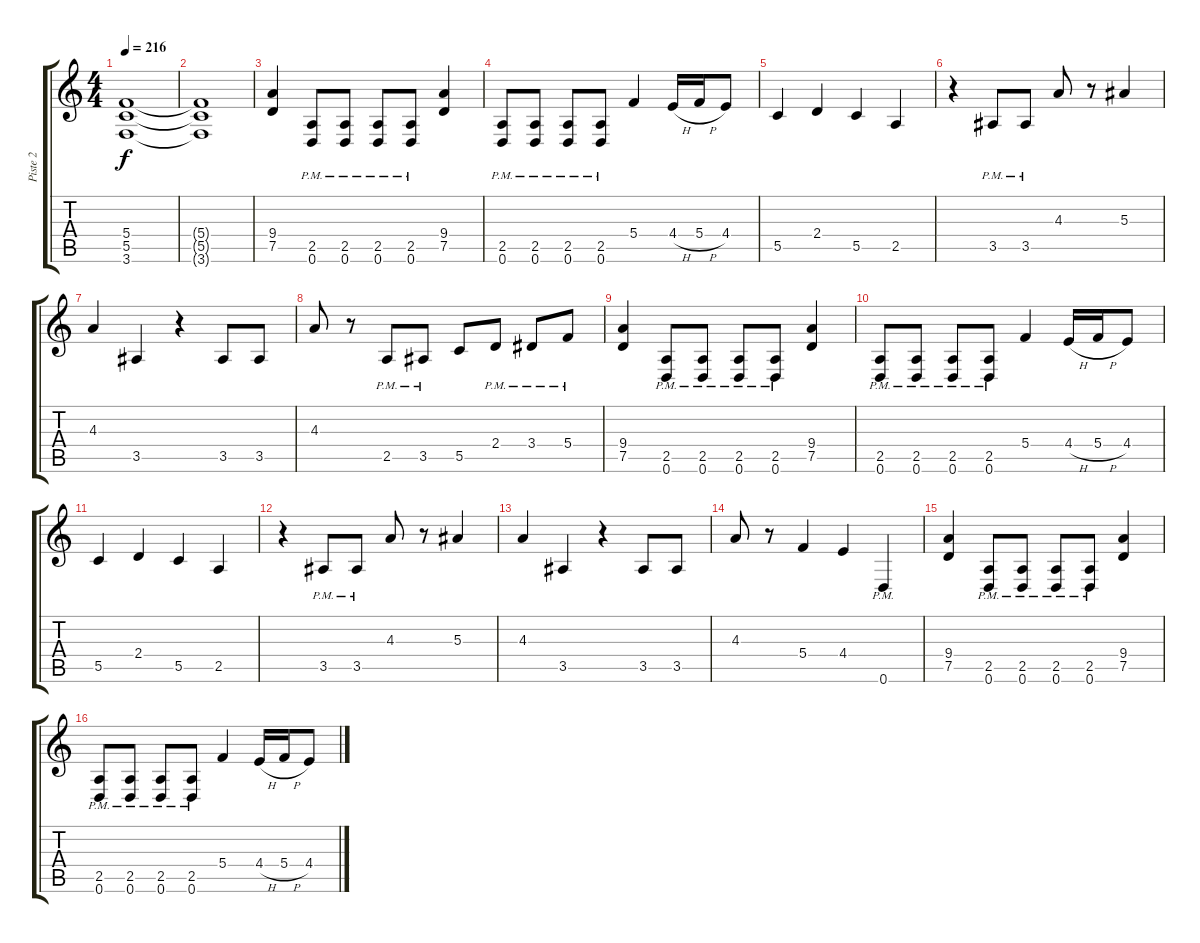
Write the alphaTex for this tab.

\track ("Piste 2" "Piste 2") {instrument overdrivenguitar}
\staff {score tabs}
\tuning (D4 A3 F3 C3 G2 D2) {hide}
\ts (4 4)
\tempo 216
\clef g2
\ks c
(5.4 5.5 3.6).1{dy f} |
(5.4{t} 5.5{t} 3.6{t}).1 |
(9.4 7.5).4 (2.5{pm} 0.6{pm}).8 (2.5{pm} 0.6{pm}).8 (2.5{pm} 0.6{pm}).8 (2.5{pm} 0.6{pm}).8 (9.4 7.5).4 |
(2.5{pm} 0.6{pm}).8 (2.5{pm} 0.6{pm}).8 (2.5{pm} 0.6{pm}).8 (2.5{pm} 0.6{pm}).8 5.4.4 4.4{h}.16 5.4{h}.16 4.4.8 |
5.5.4 2.4.4 5.5.4 2.5.4 |
r.4 3.5{pm}.8 3.5{pm}.8 4.3.8 r.8 5.3.4 |
4.3.4 3.5.4 r.4 3.5.8 3.5.8 |
4.3.8 r.8 2.5{pm}.8 3.5{pm}.8 5.5.8 2.4{pm}.8 3.4{pm}.8 5.4{pm}.8 |
(9.4 7.5).4 (2.5{pm} 0.6{pm}).8 (2.5{pm} 0.6{pm}).8 (2.5{pm} 0.6{pm}).8 (2.5{pm} 0.6{pm}).8 (9.4 7.5).4 |
(2.5{pm} 0.6{pm}).8 (2.5{pm} 0.6{pm}).8 (2.5{pm} 0.6{pm}).8 (2.5{pm} 0.6{pm}).8 5.4.4 4.4{h}.16 5.4{h}.16 4.4.8 |
5.5.4 2.4.4 5.5.4 2.5.4 |
r.4 3.5{pm}.8 3.5{pm}.8 4.3.8 r.8 5.3.4 |
4.3.4 3.5.4 r.4 3.5.8 3.5.8 |
4.3.8 r.8 5.4.4 4.4.4 0.6{pm}.4 |
(9.4 7.5).4 (2.5{pm} 0.6{pm}).8 (2.5{pm} 0.6{pm}).8 (2.5{pm} 0.6{pm}).8 (2.5{pm} 0.6{pm}).8 (9.4 7.5).4 |
(2.5{pm} 0.6{pm}).8 (2.5{pm} 0.6{pm}).8 (2.5{pm} 0.6{pm}).8 (2.5{pm} 0.6{pm}).8 5.4.4 4.4{h}.16 5.4{h}.16 4.4.8
